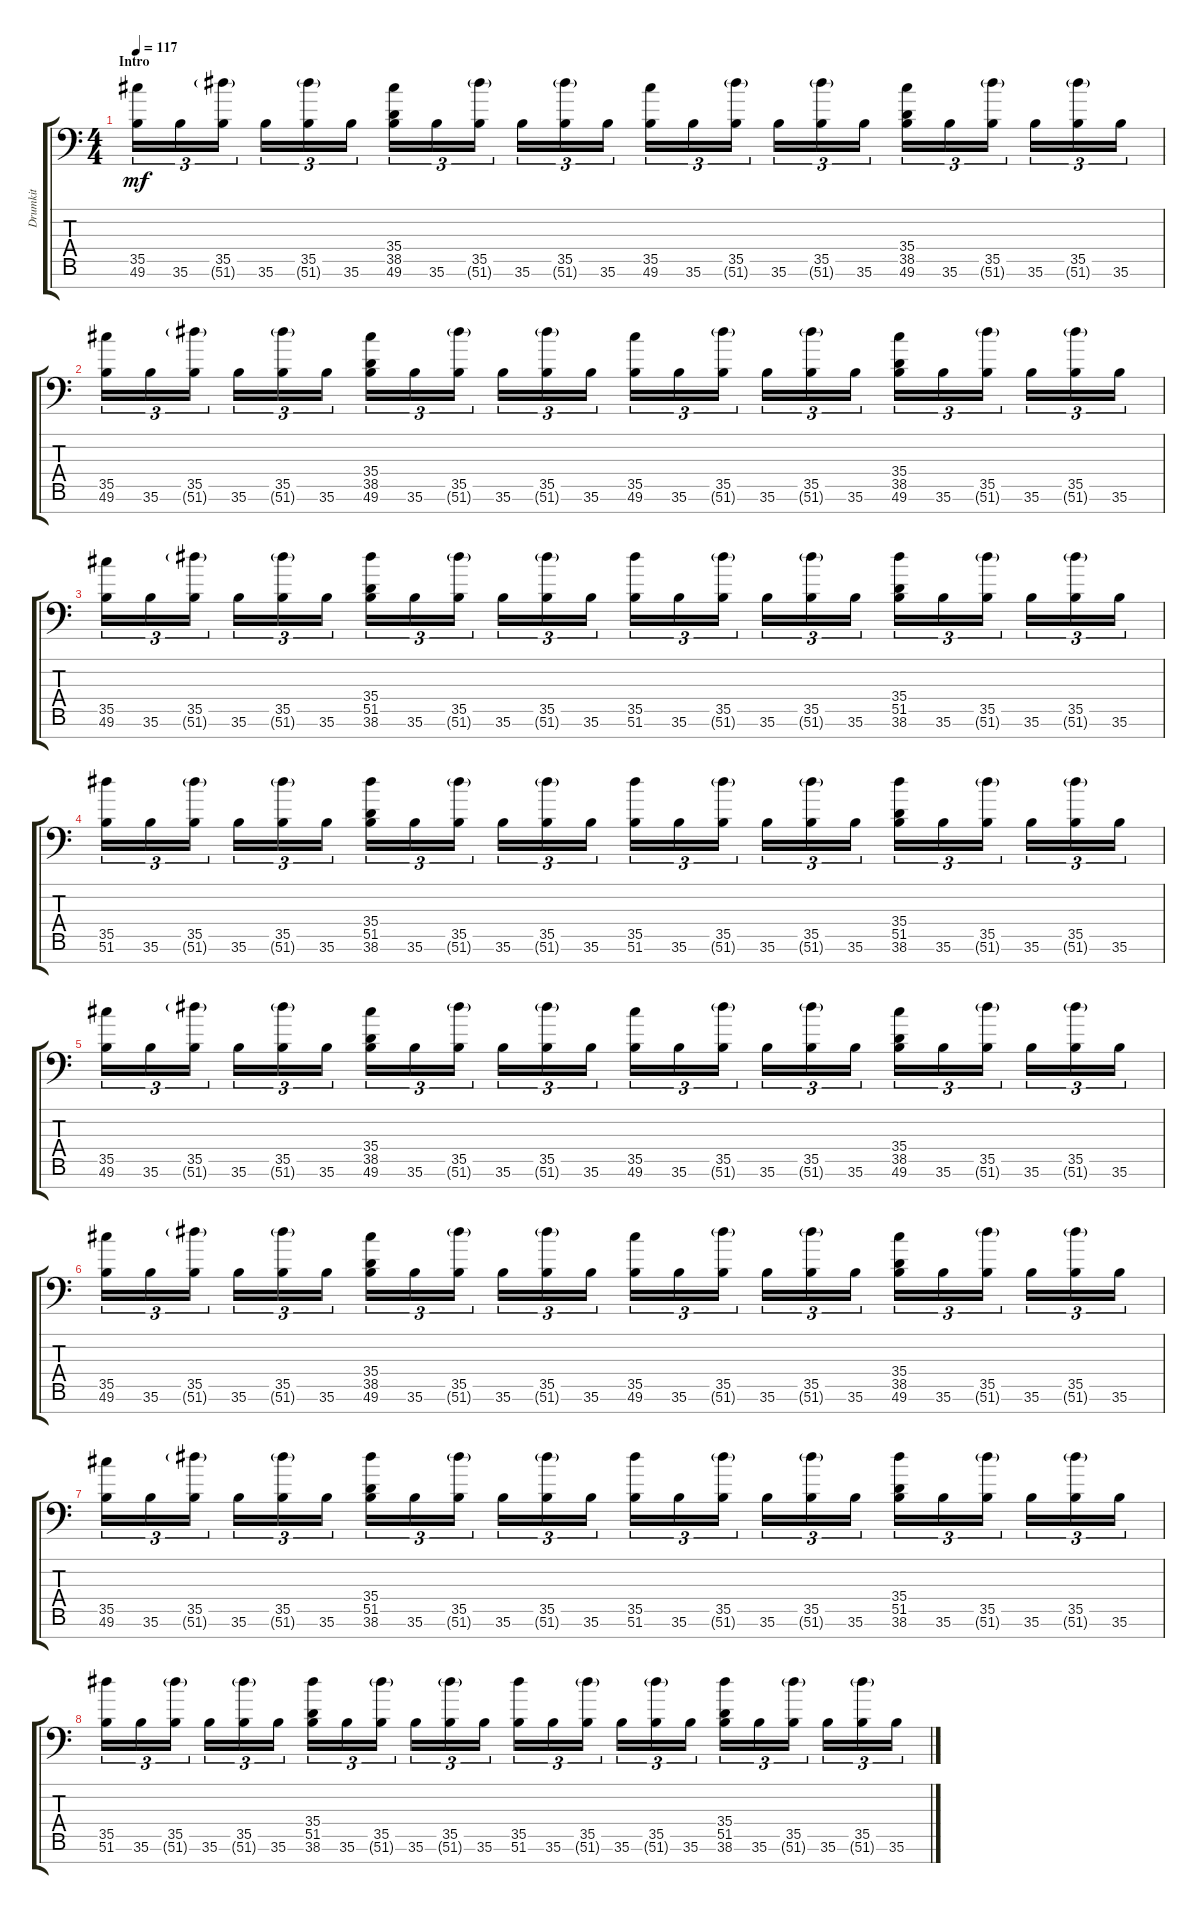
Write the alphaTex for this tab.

\track ("Drumkit" "Drumkit") {instrument acousticgrandpiano}
\staff {score tabs}
\tuning (C-1 C-1 C-1 C-1 C-1 C-1 C-1) {hide}
\ts (4 4)
\section ("" "Intro")
\tempo 117
\clef f4
\ks c
(35.5 49.6).16{tu (3 2) dy mf} 35.6.16{tu (3 2)} (35.5 51.6{g}).16{tu (3 2)} 35.6.16{tu (3 2)} (35.5 51.6{g}).16{tu (3 2)} 35.6.16{tu (3 2)} (35.4 38.5 49.6).16{tu (3 2)} 35.6.16{tu (3 2)} (35.5 51.6{g}).16{tu (3 2)} 35.6.16{tu (3 2)} (35.5 51.6{g}).16{tu (3 2)} 35.6.16{tu (3 2)} (35.5 49.6).16{tu (3 2)} 35.6.16{tu (3 2)} (35.5 51.6{g}).16{tu (3 2)} 35.6.16{tu (3 2)} (35.5 51.6{g}).16{tu (3 2)} 35.6.16{tu (3 2)} (35.4 38.5 49.6).16{tu (3 2)} 35.6.16{tu (3 2)} (35.5 51.6{g}).16{tu (3 2)} 35.6.16{tu (3 2)} (35.5 51.6{g}).16{tu (3 2)} 35.6.16{tu (3 2)} |
(35.5 49.6).16{tu (3 2)} 35.6.16{tu (3 2)} (35.5 51.6{g}).16{tu (3 2)} 35.6.16{tu (3 2)} (35.5 51.6{g}).16{tu (3 2)} 35.6.16{tu (3 2)} (35.4 38.5 49.6).16{tu (3 2)} 35.6.16{tu (3 2)} (35.5 51.6{g}).16{tu (3 2)} 35.6.16{tu (3 2)} (35.5 51.6{g}).16{tu (3 2)} 35.6.16{tu (3 2)} (35.5 49.6).16{tu (3 2)} 35.6.16{tu (3 2)} (35.5 51.6{g}).16{tu (3 2)} 35.6.16{tu (3 2)} (35.5 51.6{g}).16{tu (3 2)} 35.6.16{tu (3 2)} (35.4 38.5 49.6).16{tu (3 2)} 35.6.16{tu (3 2)} (35.5 51.6{g}).16{tu (3 2)} 35.6.16{tu (3 2)} (35.5 51.6{g}).16{tu (3 2)} 35.6.16{tu (3 2)} |
(35.5 49.6).16{tu (3 2)} 35.6.16{tu (3 2)} (35.5 51.6{g}).16{tu (3 2)} 35.6.16{tu (3 2)} (35.5 51.6{g}).16{tu (3 2)} 35.6.16{tu (3 2)} (35.4 51.5 38.6).16{tu (3 2)} 35.6.16{tu (3 2)} (35.5 51.6{g}).16{tu (3 2)} 35.6.16{tu (3 2)} (35.5 51.6{g}).16{tu (3 2)} 35.6.16{tu (3 2)} (35.5 51.6).16{tu (3 2)} 35.6.16{tu (3 2)} (35.5 51.6{g}).16{tu (3 2)} 35.6.16{tu (3 2)} (35.5 51.6{g}).16{tu (3 2)} 35.6.16{tu (3 2)} (35.4 51.5 38.6).16{tu (3 2)} 35.6.16{tu (3 2)} (35.5 51.6{g}).16{tu (3 2)} 35.6.16{tu (3 2)} (35.5 51.6{g}).16{tu (3 2)} 35.6.16{tu (3 2)} |
(35.5 51.6).16{tu (3 2)} 35.6.16{tu (3 2)} (35.5 51.6{g}).16{tu (3 2)} 35.6.16{tu (3 2)} (35.5 51.6{g}).16{tu (3 2)} 35.6.16{tu (3 2)} (35.4 51.5 38.6).16{tu (3 2)} 35.6.16{tu (3 2)} (35.5 51.6{g}).16{tu (3 2)} 35.6.16{tu (3 2)} (35.5 51.6{g}).16{tu (3 2)} 35.6.16{tu (3 2)} (35.5 51.6).16{tu (3 2)} 35.6.16{tu (3 2)} (35.5 51.6{g}).16{tu (3 2)} 35.6.16{tu (3 2)} (35.5 51.6{g}).16{tu (3 2)} 35.6.16{tu (3 2)} (35.4 51.5 38.6).16{tu (3 2)} 35.6.16{tu (3 2)} (35.5 51.6{g}).16{tu (3 2)} 35.6.16{tu (3 2)} (35.5 51.6{g}).16{tu (3 2)} 35.6.16{tu (3 2)} |
(35.5 49.6).16{tu (3 2)} 35.6.16{tu (3 2)} (35.5 51.6{g}).16{tu (3 2)} 35.6.16{tu (3 2)} (35.5 51.6{g}).16{tu (3 2)} 35.6.16{tu (3 2)} (35.4 38.5 49.6).16{tu (3 2)} 35.6.16{tu (3 2)} (35.5 51.6{g}).16{tu (3 2)} 35.6.16{tu (3 2)} (35.5 51.6{g}).16{tu (3 2)} 35.6.16{tu (3 2)} (35.5 49.6).16{tu (3 2)} 35.6.16{tu (3 2)} (35.5 51.6{g}).16{tu (3 2)} 35.6.16{tu (3 2)} (35.5 51.6{g}).16{tu (3 2)} 35.6.16{tu (3 2)} (35.4 38.5 49.6).16{tu (3 2)} 35.6.16{tu (3 2)} (35.5 51.6{g}).16{tu (3 2)} 35.6.16{tu (3 2)} (35.5 51.6{g}).16{tu (3 2)} 35.6.16{tu (3 2)} |
(35.5 49.6).16{tu (3 2)} 35.6.16{tu (3 2)} (35.5 51.6{g}).16{tu (3 2)} 35.6.16{tu (3 2)} (35.5 51.6{g}).16{tu (3 2)} 35.6.16{tu (3 2)} (35.4 38.5 49.6).16{tu (3 2)} 35.6.16{tu (3 2)} (35.5 51.6{g}).16{tu (3 2)} 35.6.16{tu (3 2)} (35.5 51.6{g}).16{tu (3 2)} 35.6.16{tu (3 2)} (35.5 49.6).16{tu (3 2)} 35.6.16{tu (3 2)} (35.5 51.6{g}).16{tu (3 2)} 35.6.16{tu (3 2)} (35.5 51.6{g}).16{tu (3 2)} 35.6.16{tu (3 2)} (35.4 38.5 49.6).16{tu (3 2)} 35.6.16{tu (3 2)} (35.5 51.6{g}).16{tu (3 2)} 35.6.16{tu (3 2)} (35.5 51.6{g}).16{tu (3 2)} 35.6.16{tu (3 2)} |
(35.5 49.6).16{tu (3 2)} 35.6.16{tu (3 2)} (35.5 51.6{g}).16{tu (3 2)} 35.6.16{tu (3 2)} (35.5 51.6{g}).16{tu (3 2)} 35.6.16{tu (3 2)} (35.4 51.5 38.6).16{tu (3 2)} 35.6.16{tu (3 2)} (35.5 51.6{g}).16{tu (3 2)} 35.6.16{tu (3 2)} (35.5 51.6{g}).16{tu (3 2)} 35.6.16{tu (3 2)} (35.5 51.6).16{tu (3 2)} 35.6.16{tu (3 2)} (35.5 51.6{g}).16{tu (3 2)} 35.6.16{tu (3 2)} (35.5 51.6{g}).16{tu (3 2)} 35.6.16{tu (3 2)} (35.4 51.5 38.6).16{tu (3 2)} 35.6.16{tu (3 2)} (35.5 51.6{g}).16{tu (3 2)} 35.6.16{tu (3 2)} (35.5 51.6{g}).16{tu (3 2)} 35.6.16{tu (3 2)} |
(35.5 51.6).16{tu (3 2)} 35.6.16{tu (3 2)} (35.5 51.6{g}).16{tu (3 2)} 35.6.16{tu (3 2)} (35.5 51.6{g}).16{tu (3 2)} 35.6.16{tu (3 2)} (35.4 51.5 38.6).16{tu (3 2)} 35.6.16{tu (3 2)} (35.5 51.6{g}).16{tu (3 2)} 35.6.16{tu (3 2)} (35.5 51.6{g}).16{tu (3 2)} 35.6.16{tu (3 2)} (35.5 51.6).16{tu (3 2)} 35.6.16{tu (3 2)} (35.5 51.6{g}).16{tu (3 2)} 35.6.16{tu (3 2)} (35.5 51.6{g}).16{tu (3 2)} 35.6.16{tu (3 2)} (35.4 51.5 38.6).16{tu (3 2)} 35.6.16{tu (3 2)} (35.5 51.6{g}).16{tu (3 2)} 35.6.16{tu (3 2)} (35.5 51.6{g}).16{tu (3 2)} 35.6.16{tu (3 2)}
